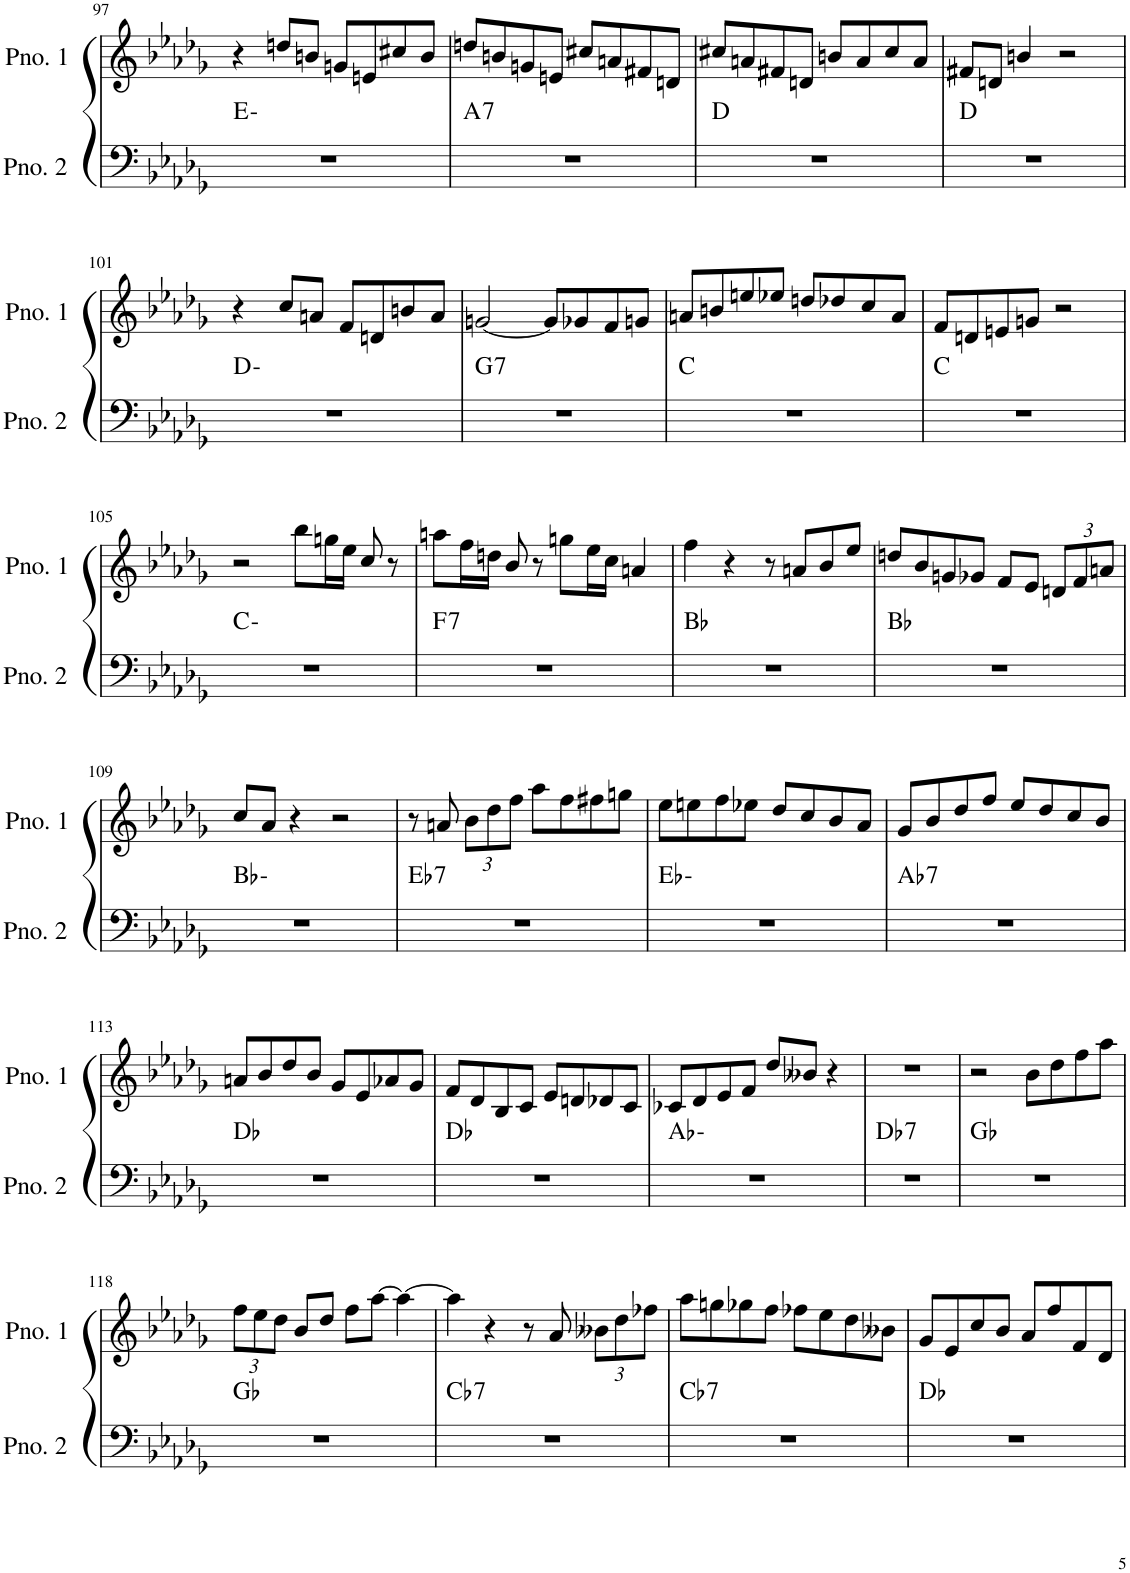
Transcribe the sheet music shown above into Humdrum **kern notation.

**kern	**harte	**kern
*part2	*part2	*part1
*staff2	*	*staff1
*I"ピアノ 2	*	*I"ピアノ 1
!!LO:PB:g=z
*clefF4	*	*clefG2
*k[b-e-a-d-g-]	*	*k[b-e-a-d-g-]
*M4/4	*	*M4/4
=97	=97	=97
1r	E:min	4r
.	.	8ddn/L
.	.	8bn/J
.	.	8gn/L
.	.	8en/
.	.	8cc#X/
.	.	8b/J
=98	=98	=98
!	!LO:H:kt=7	!
1r	A:7	8ddn/L
.	.	8bn/
.	.	8gn/
.	.	8en/J
.	.	8cc#X/L
.	.	8an/
.	.	8f#X/
.	.	8dn/J
=99	=99	=99
1r	D:maj	8cc#X/L
.	.	8an/
.	.	8f#X/
.	.	8dn/J
.	.	8bn/L
.	.	8a/
.	.	8cc#/
.	.	8a/J
=100	=100	=100
1r	D:maj	8f#X/L
.	.	8dn/J
.	.	4bn/
.	.	2r
!!LO:LB:g=z
=101	=101	=101
1r	D:min	4r
.	.	8cc/L
.	.	8an/J
.	.	8f/L
.	.	8dn/
.	.	8bn/
.	.	8a/J
=102	=102	=102
!	!LO:H:kt=7	!
1r	G:7	[2gn/
.	.	8g/L]
.	.	8g-X/
.	.	8f/
.	.	8gn/J
=103	=103	=103
1r	C:maj	8an/L
.	.	8bn/
.	.	8een/
.	.	8ee-X/J
.	.	8ddn/L
.	.	8dd-X/
.	.	8cc/
.	.	8a/J
=104	=104	=104
1r	C:maj	8f/L
.	.	8dn/
.	.	8en/
.	.	8gn/J
.	.	2r
!!LO:LB:g=z
=105	=105	=105
1r	C:min	2r
.	.	8bb-\L
.	.	16ggn\L
.	.	16ee-\JJ
.	.	8cc/
.	.	8r
=106	=106	=106
!	!LO:H:kt=7	!
1r	F:7	8aan\L
.	.	16ff\L
.	.	16ddn\JJ
.	.	8b-/
.	.	8r
.	.	8ggn\L
.	.	16ee-\L
.	.	16cc\JJ
.	.	4an/
=107	=107	=107
1r	Bb:maj	4ff\
.	.	4r
.	.	8r
.	.	8an/L
.	.	8b-/
.	.	8ee-/J
=108	=108	=108
1r	Bb:maj	8ddn/L
.	.	8b-/
.	.	8gn/
.	.	8g-X/J
.	.	8f/L
.	.	8e-/J
*	*	*Xbrackettup
.	.	12dn/L
.	.	12f/
.	.	12an/J
!!LO:LB:g=z
=109	=109	=109
1r	Bb:min	8cc/L
.	.	8a-/J
.	.	4r
.	.	2r
=110	=110	=110
!	!LO:H:kt=7	!
1r	Eb:7	8r
.	.	8an/
.	.	12b-\L
.	.	12dd-\
.	.	12ff\J
.	.	8aa-\L
.	.	8ff\
.	.	8ff#X\
.	.	8ggn\J
=111	=111	=111
1r	Eb:min	8ee-\L
.	.	8een\
.	.	8ff\
.	.	8ee-X\J
.	.	8dd-/L
.	.	8cc/
.	.	8b-/
.	.	8a-/J
=112	=112	=112
!	!LO:H:kt=7	!
1r	Ab:7	8g-/L
.	.	8b-/
.	.	8dd-/
.	.	8ff/J
.	.	8ee-/L
.	.	8dd-/
.	.	8cc/
.	.	8b-/J
!!LO:LB:g=z
=113	=113	=113
1r	Db:maj	8an/L
.	.	8b-/
.	.	8dd-/
.	.	8b-/J
.	.	8g-/L
.	.	8e-/
.	.	8a-X/
.	.	8g-/J
=114	=114	=114
1r	Db:maj	8f/L
.	.	8d-/
.	.	8B-/
.	.	8c/J
.	.	8e-/L
.	.	8dn/
.	.	8d-X/
.	.	8c/J
=115	=115	=115
1r	Ab:min	8c-X/L
.	.	8d-/
.	.	8e-/
.	.	8f/J
.	.	8dd-/L
.	.	8b--X/J
.	.	4r
=116	=116	=116
!	!LO:H:kt=7	!
1r	Db:7	1r
=117	=117	=117
1r	Gb:maj	2r
.	.	8b-\L
.	.	8dd-\
.	.	8ff\
.	.	8aa-\J
!!LO:LB:g=z
=118	=118	=118
1r	Gb:maj	12ff\L
.	.	12ee-\
.	.	12dd-\J
.	.	8b-/L
.	.	8dd-/J
.	.	8ff\L
.	.	[8aa-\J
.	.	4aa-\_
=119	=119	=119
!	!LO:H:kt=7	!
1r	Cb:7	4aa-\]
.	.	4r
.	.	8r
.	.	8a-/
.	.	12b--X\L
.	.	12dd-\
.	.	12ff-X\J
=120	=120	=120
!	!LO:H:kt=7	!
1r	Cb:7	8aa-\L
.	.	8ggn\
.	.	8gg-X\
.	.	8ff\J
.	.	8ff-X\L
.	.	8ee-\
.	.	8dd-\
.	.	8b--X\J
=121	=121	=121
1r	Db:maj	8g-/L
.	.	8e-/
.	.	8cc/
.	.	8b-/J
.	.	8a-/L
.	.	8ff/
.	.	8f/
.	.	8d-/J
=	=	=
*-	*-	*-
